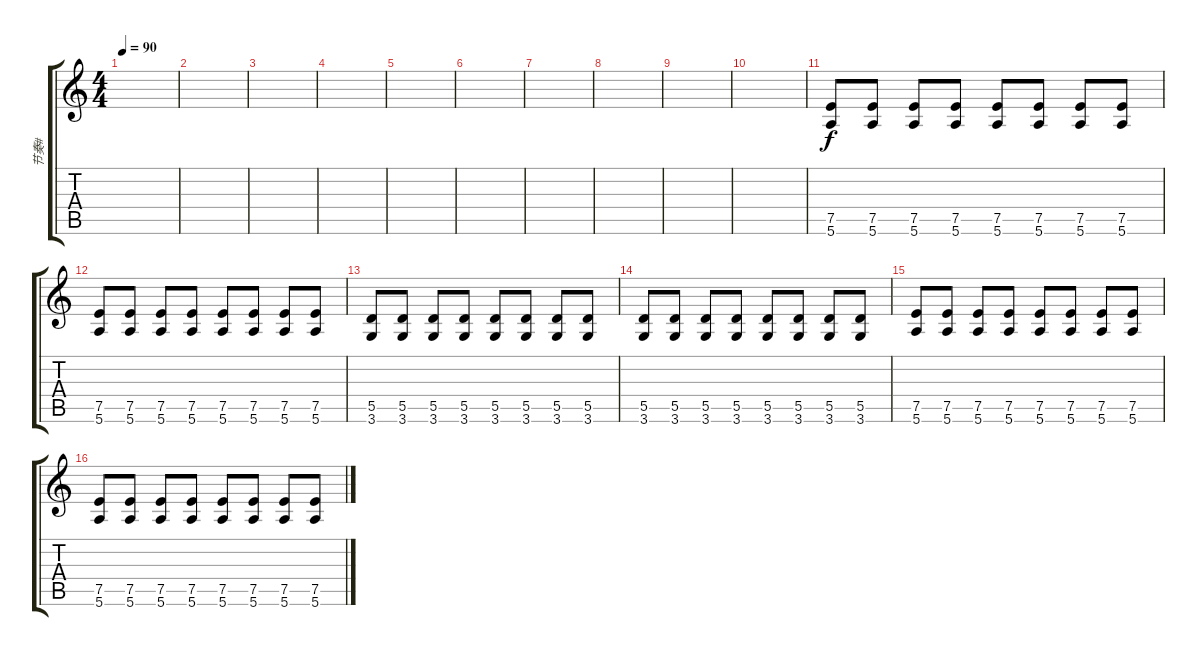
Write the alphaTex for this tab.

\track ("节奏#" "节奏#") {instrument acousticguitarsteel}
\staff {score tabs}
\tuning (E4 B3 G3 D3 A2 E2) {hide}
\ts (4 4)
\tempo 90
\clef g2
\ks c
|
|
|
|
|
|
|
|
|
|
(7.5 5.6).8{volume 12 instrument electricguitarjazz} (7.5 5.6).8 (7.5 5.6).8 (7.5 5.6).8 (7.5 5.6).8 (7.5 5.6).8 (7.5 5.6).8 (7.5 5.6).8 |
(7.5 5.6).8 (7.5 5.6).8 (7.5 5.6).8 (7.5 5.6).8 (7.5 5.6).8 (7.5 5.6).8 (7.5 5.6).8 (7.5 5.6).8 |
(5.5 3.6).8 (5.5 3.6).8 (5.5 3.6).8 (5.5 3.6).8 (5.5 3.6).8 (5.5 3.6).8 (5.5 3.6).8 (5.5 3.6).8 |
(5.5 3.6).8 (5.5 3.6).8 (5.5 3.6).8 (5.5 3.6).8 (5.5 3.6).8 (5.5 3.6).8 (5.5 3.6).8 (5.5 3.6).8 |
(7.5 5.6).8 (7.5 5.6).8 (7.5 5.6).8 (7.5 5.6).8 (7.5 5.6).8 (7.5 5.6).8 (7.5 5.6).8 (7.5 5.6).8 |
(7.5 5.6).8 (7.5 5.6).8 (7.5 5.6).8 (7.5 5.6).8 (7.5 5.6).8 (7.5 5.6).8 (7.5 5.6).8 (7.5 5.6).8
